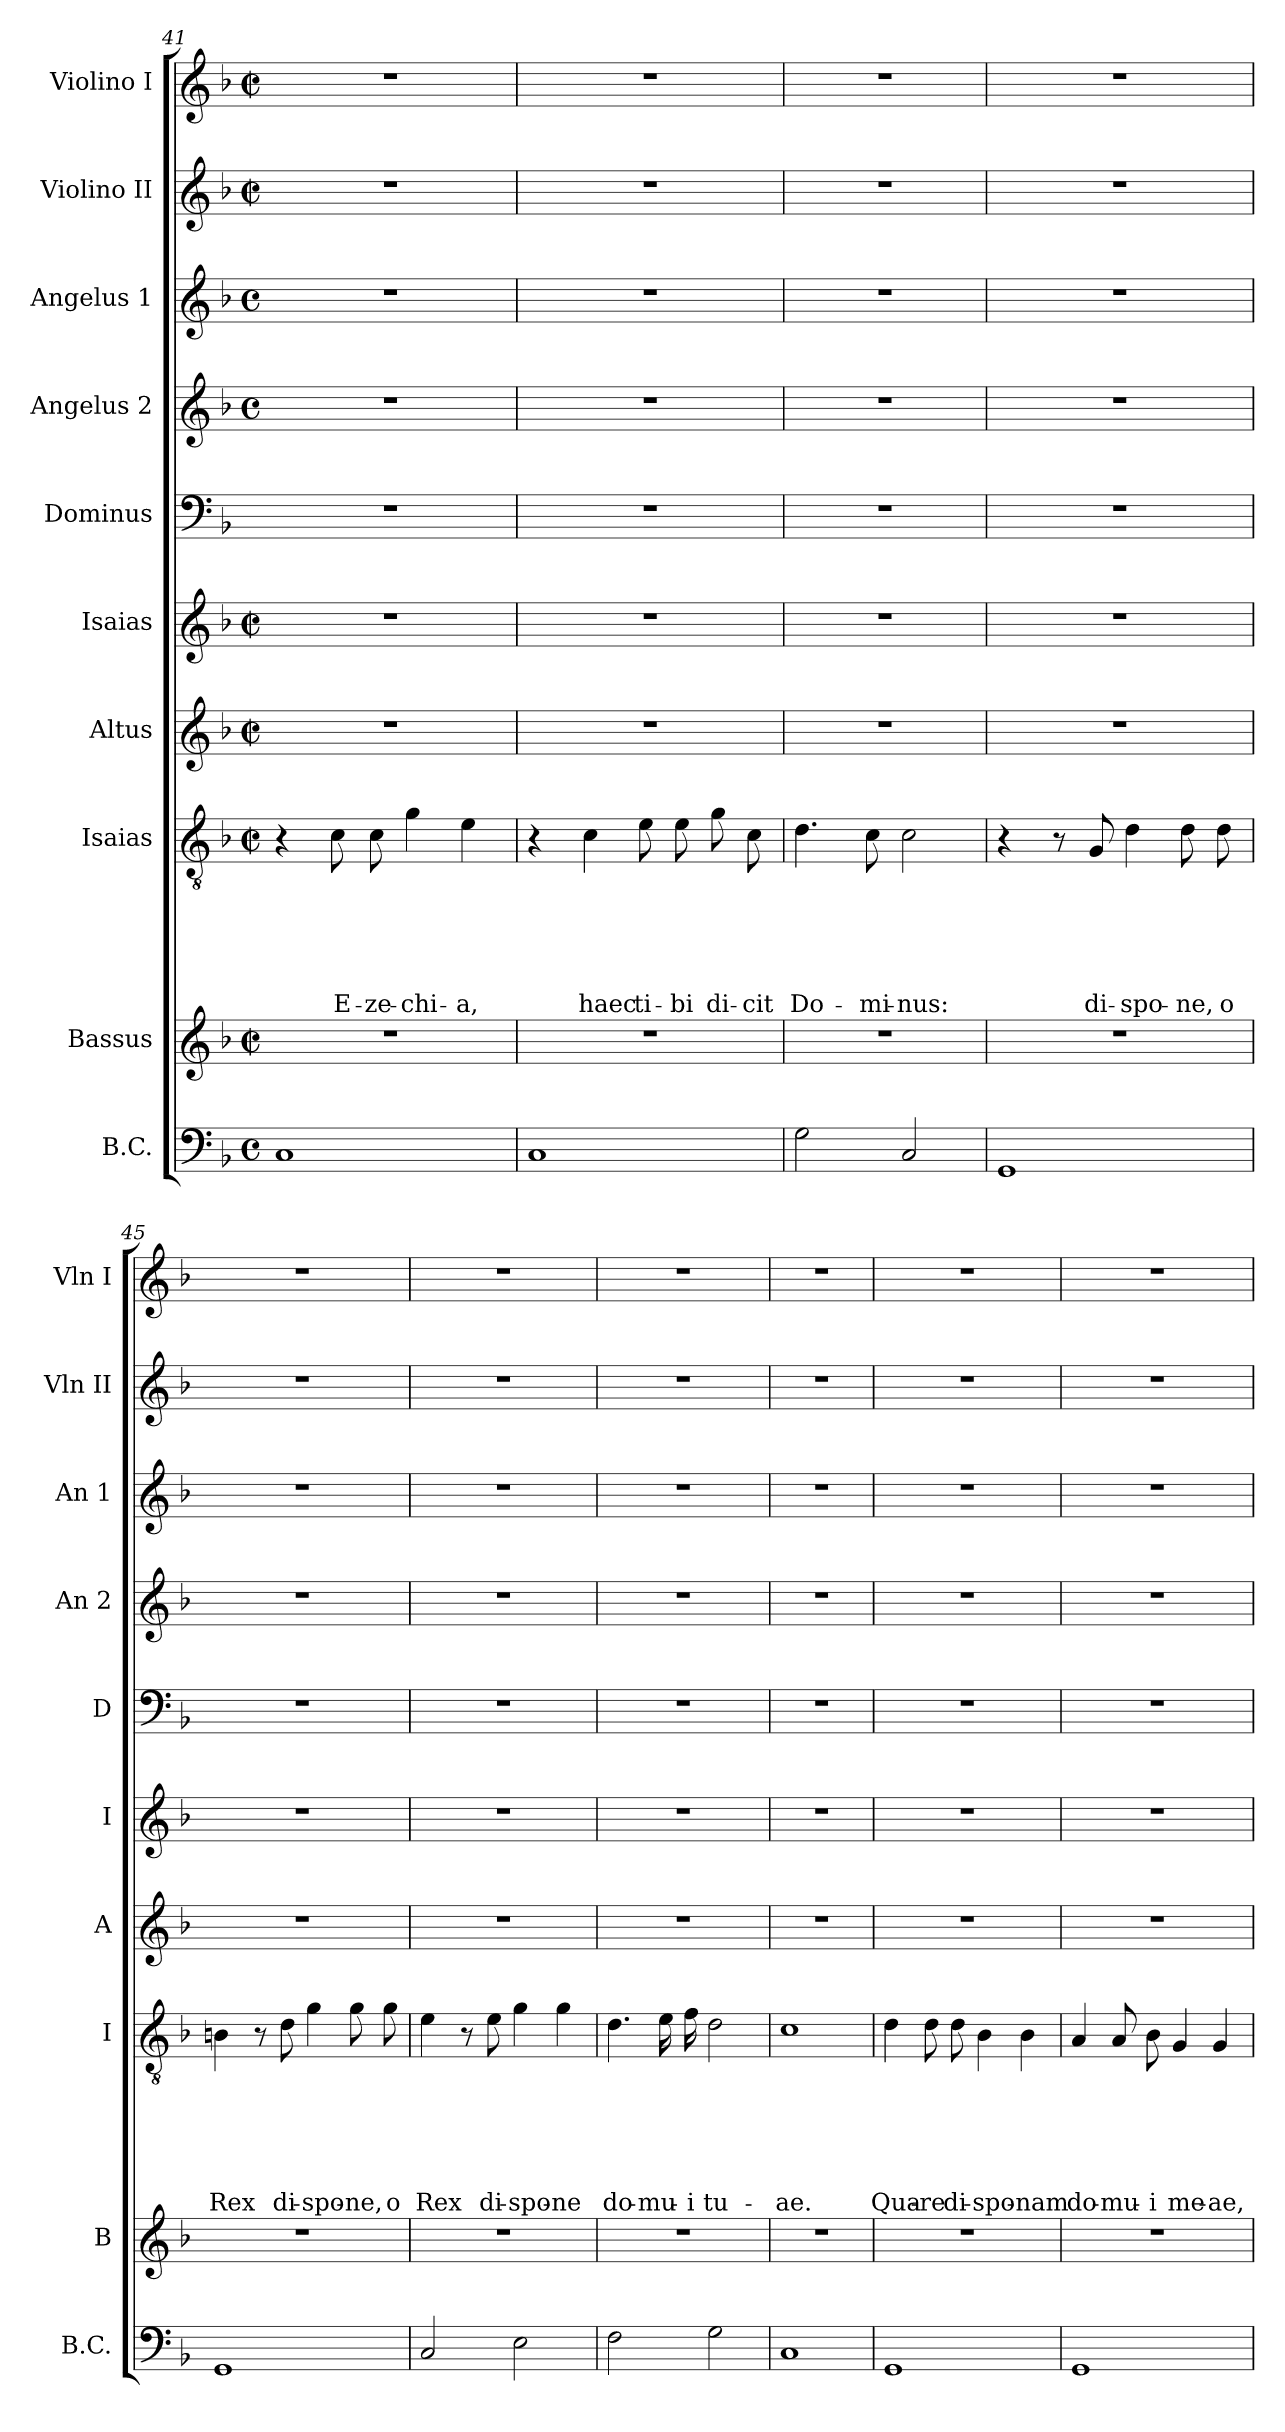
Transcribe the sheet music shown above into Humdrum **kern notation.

**kern	**kern	**kern	**text	**text	**text	**text	**text	**text	**kern	**kern	**kern	**kern	**kern	**kern	**kern
*part10	*part9	*part8	*part8	*part8	*part8	*part8	*part8	*part8	*part7	*part6	*part5	*part4	*part3	*part2	*part1
*staff10	*staff9	*staff8	*staff8	*staff8	*staff8	*staff8	*staff8	*staff8	*staff7	*staff6	*staff5	*staff4	*staff3	*staff2	*staff1
*I"B.C.	*I"Bassus	*I"Isaias	*	*	*	*	*	*	*I"Altus	*I"Isaias	*I"Dominus	*I"Angelus 2	*I"Angelus 1	*I"Violino II	*I"Violino I
*I'B.C.	*I'B	*I'I	*	*	*	*	*	*	*I'A	*I'I	*I'D	*I'An 2	*I'An 1	*I'Vln II	*I'Vln I
!!LO:PB:g=z
*clefF4	*clefG2	*clefGv2	*	*	*	*	*	*	*clefG2	*clefG2	*clefF4	*clefG2	*clefG2	*clefG2	*clefG2
*k[b-]	*k[b-]	*k[b-]	*	*	*	*	*	*	*k[b-]	*k[b-]	*k[b-]	*k[b-]	*k[b-]	*k[b-]	*k[b-]
*F:	*F:	*F:	*	*	*	*	*	*	*F:	*F:	*F:	*F:	*F:	*F:	*F:
*M4/4	*M2/2	*M2/2	*	*	*	*	*	*	*M2/2	*M2/2	*	*M4/4	*M4/4	*M2/2	*M2/2
*met(c)	*met(c|)	*met(c|)	*	*	*	*	*	*	*met(c|)	*met(c|)	*	*met(c)	*met(c)	*met(c|)	*met(c|)
=41	=41	=41	=41	=41	=41	=41	=41	=41	=41	=41	=41	=41	=41	=41	=41
1C	1r	4r	.	.	.	.	.	.	1r	1r	1r	1r	1r	1r	1r
!	!	!	!	!	!	!	!	!LO:LY:b	!	!	!	!	!	!	!
.	.	8c\	.	.	.	.	.	E-	.	.	.	.	.	.	.
!	!	!	!	!	!	!	!	!LO:LY:b	!	!	!	!	!	!	!
.	.	8c\	.	.	.	.	.	-ze-	.	.	.	.	.	.	.
!	!	!	!	!	!	!	!	!LO:LY:b:rj	!	!	!	!	!	!	!
.	.	4g\	.	.	.	.	.	-chi-	.	.	.	.	.	.	.
!	!	!	!	!	!	!	!	!LO:LY:b	!	!	!	!	!	!	!
.	.	4e\	.	.	.	.	.	-a,	.	.	.	.	.	.	.
=42	=42	=42	=42	=42	=42	=42	=42	=42	=42	=42	=42	=42	=42	=42	=42
1C	1r	4r	.	.	.	.	.	.	1r	1r	1r	1r	1r	1r	1r
!	!	!	!	!	!	!	!	!LO:LY:b	!	!	!	!	!	!	!
.	.	4c\	.	.	.	.	.	haec	.	.	.	.	.	.	.
!	!	!	!	!	!	!	!	!LO:LY:b	!	!	!	!	!	!	!
.	.	8e\	.	.	.	.	.	ti-	.	.	.	.	.	.	.
!	!	!	!	!	!	!	!	!LO:LY:b	!	!	!	!	!	!	!
.	.	8e\	.	.	.	.	.	-bi	.	.	.	.	.	.	.
!	!	!	!	!	!	!	!	!LO:LY:b	!	!	!	!	!	!	!
.	.	8g\	.	.	.	.	.	di-	.	.	.	.	.	.	.
!	!	!	!	!	!	!	!	!LO:LY:b	!	!	!	!	!	!	!
.	.	8c\	.	.	.	.	.	-cit	.	.	.	.	.	.	.
=43	=43	=43	=43	=43	=43	=43	=43	=43	=43	=43	=43	=43	=43	=43	=43
!	!	!	!	!	!	!	!	!LO:LY:b	!	!	!	!	!	!	!
2G\	1r	4.d\	.	.	.	.	.	Do-	1r	1r	1r	1r	1r	1r	1r
!	!	!	!	!	!	!	!	!LO:LY:b	!	!	!	!	!	!	!
.	.	8c\	.	.	.	.	.	-mi-	.	.	.	.	.	.	.
!	!	!	!	!	!	!	!	!LO:LY:b	!	!	!	!	!	!	!
2C/	.	2c\	.	.	.	.	.	-nus:	.	.	.	.	.	.	.
=44	=44	=44	=44	=44	=44	=44	=44	=44	=44	=44	=44	=44	=44	=44	=44
1GG	1r	4r	.	.	.	.	.	.	1r	1r	1r	1r	1r	1r	1r
.	.	8r	.	.	.	.	.	.	.	.	.	.	.	.	.
!	!	!	!	!	!	!	!	!LO:LY:b	!	!	!	!	!	!	!
.	.	8G/	.	.	.	.	.	di-	.	.	.	.	.	.	.
!	!	!	!	!	!	!	!	!LO:LY:b:rj	!	!	!	!	!	!	!
.	.	4d\	.	.	.	.	.	-spo-	.	.	.	.	.	.	.
!	!	!	!	!	!	!	!	!LO:LY:b	!	!	!	!	!	!	!
.	.	8d\	.	.	.	.	.	-ne,	.	.	.	.	.	.	.
!	!	!	!	!	!	!	!	!LO:LY:b	!	!	!	!	!	!	!
.	.	8d\	.	.	.	.	.	o	.	.	.	.	.	.	.
!!LO:LB:g=z
=45	=45	=45	=45	=45	=45	=45	=45	=45	=45	=45	=45	=45	=45	=45	=45
!	!	!	!	!	!	!	!	!LO:LY:b	!	!	!	!	!	!	!
1GG	1r	4Bn\	.	.	.	.	.	Rex	1r	1r	1r	1r	1r	1r	1r
.	.	8r	.	.	.	.	.	.	.	.	.	.	.	.	.
!	!	!	!	!	!	!	!	!LO:LY:b	!	!	!	!	!	!	!
.	.	8d\	.	.	.	.	.	di-	.	.	.	.	.	.	.
!	!	!	!	!	!	!	!	!LO:LY:b	!	!	!	!	!	!	!
.	.	4g\	.	.	.	.	.	-spo-	.	.	.	.	.	.	.
!	!	!	!	!	!	!	!	!LO:LY:b	!	!	!	!	!	!	!
.	.	8g\	.	.	.	.	.	-ne,	.	.	.	.	.	.	.
!	!	!	!	!	!	!	!	!LO:LY:b	!	!	!	!	!	!	!
.	.	8g\	.	.	.	.	.	o	.	.	.	.	.	.	.
=46	=46	=46	=46	=46	=46	=46	=46	=46	=46	=46	=46	=46	=46	=46	=46
!	!	!	!	!	!	!	!	!LO:LY:b	!	!	!	!	!	!	!
2C/	1r	4e\	.	.	.	.	.	Rex	1r	1r	1r	1r	1r	1r	1r
.	.	8r	.	.	.	.	.	.	.	.	.	.	.	.	.
!	!	!	!	!	!	!	!	!LO:LY:b	!	!	!	!	!	!	!
.	.	8e\	.	.	.	.	.	di-	.	.	.	.	.	.	.
!	!	!	!	!	!	!	!	!LO:LY:b	!	!	!	!	!	!	!
2E\	.	4g\	.	.	.	.	.	-spo-	.	.	.	.	.	.	.
!	!	!	!	!	!	!	!	!LO:LY:b	!	!	!	!	!	!	!
.	.	4g\	.	.	.	.	.	-ne	.	.	.	.	.	.	.
=47	=47	=47	=47	=47	=47	=47	=47	=47	=47	=47	=47	=47	=47	=47	=47
!	!	!	!	!	!	!	!	!LO:LY:b	!	!	!	!	!	!	!
2F\	1r	4.d\	.	.	.	.	.	do-	1r	1r	1r	1r	1r	1r	1r
!	!	!	!	!	!	!	!	!LO:LY:b	!	!	!	!	!	!	!
.	.	16e\	.	.	.	.	.	-mu-	.	.	.	.	.	.	.
!	!	!	!	!	!	!	!	!LO:LY:b:rj	!	!	!	!	!	!	!
.	.	16f\	.	.	.	.	.	-i	.	.	.	.	.	.	.
!	!	!	!	!	!	!	!	!LO:LY:b	!	!	!	!	!	!	!
2G\	.	2d\	.	.	.	.	.	tu-	.	.	.	.	.	.	.
=48	=48	=48	=48	=48	=48	=48	=48	=48	=48	=48	=48	=48	=48	=48	=48
!	!	!	!	!	!	!	!	!LO:LY:b	!	!	!	!	!	!	!
1C	1r	1c	.	.	.	.	.	-ae.	1r	1r	1r	1r	1r	1r	1r
!!LO:LB:g=z
=49	=49	=49	=49	=49	=49	=49	=49	=49	=49	=49	=49	=49	=49	=49	=49
!	!	!	!	!	!	!	!	!LO:LY:b	!	!	!	!	!	!	!
1GG	1r	4d\	.	.	.	.	.	Qua-	1r	1r	1r	1r	1r	1r	1r
!	!	!	!	!	!	!	!	!LO:LY:b	!	!	!	!	!	!	!
.	.	8d\	.	.	.	.	.	-re	.	.	.	.	.	.	.
!	!	!	!	!	!	!	!	!LO:LY:b	!	!	!	!	!	!	!
.	.	8d\	.	.	.	.	.	di-	.	.	.	.	.	.	.
!	!	!	!	!	!	!	!	!LO:LY:b:rj	!	!	!	!	!	!	!
.	.	4B-\	.	.	.	.	.	-spo-	.	.	.	.	.	.	.
!	!	!	!	!	!	!	!	!LO:LY:b	!	!	!	!	!	!	!
.	.	4B-\	.	.	.	.	.	-nam	.	.	.	.	.	.	.
=50	=50	=50	=50	=50	=50	=50	=50	=50	=50	=50	=50	=50	=50	=50	=50
!	!	!	!	!	!	!	!	!LO:LY:b	!	!	!	!	!	!	!
1GG	1r	4A/	.	.	.	.	.	do-	1r	1r	1r	1r	1r	1r	1r
!	!	!	!	!	!	!	!	!LO:LY:b	!	!	!	!	!	!	!
.	.	8A/	.	.	.	.	.	-mu-	.	.	.	.	.	.	.
!	!	!	!	!	!	!	!	!LO:LY:b:rj	!	!	!	!	!	!	!
.	.	8B-\	.	.	.	.	.	-i	.	.	.	.	.	.	.
!	!	!	!	!	!	!	!	!LO:LY:b	!	!	!	!	!	!	!
.	.	4G/	.	.	.	.	.	me-	.	.	.	.	.	.	.
!	!	!	!	!	!	!	!	!LO:LY:b	!	!	!	!	!	!	!
.	.	4G/	.	.	.	.	.	-ae,	.	.	.	.	.	.	.
=	=	=	=	=	=	=	=	=	=	=	=	=	=	=	=
*-	*-	*-	*-	*-	*-	*-	*-	*-	*-	*-	*-	*-	*-	*-	*-
